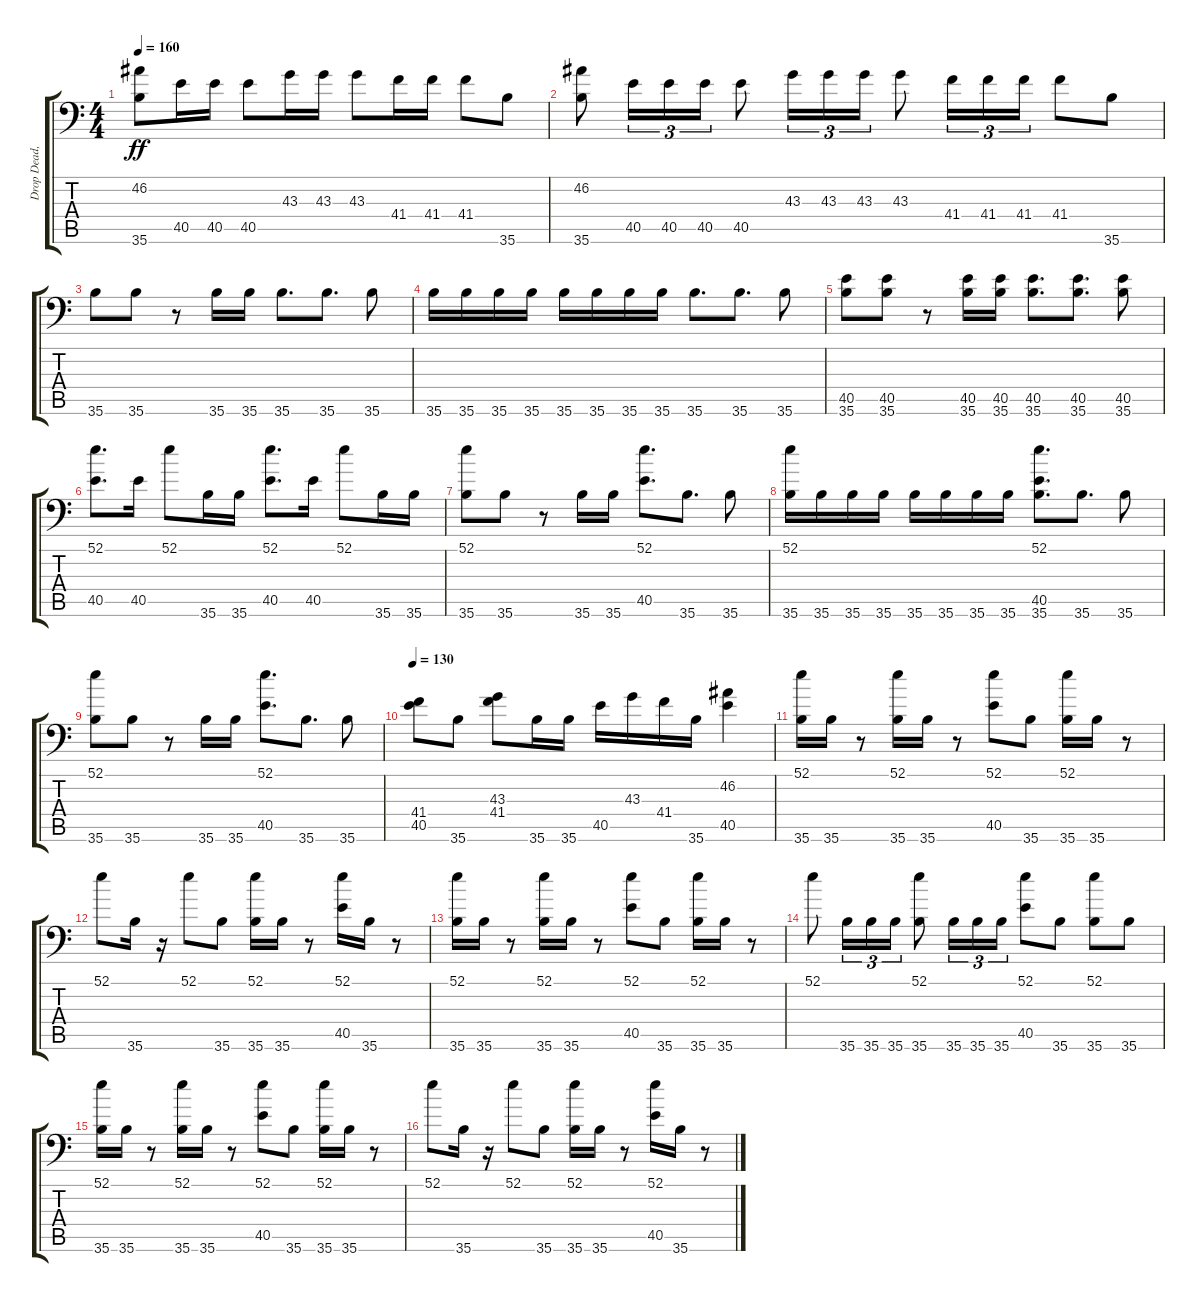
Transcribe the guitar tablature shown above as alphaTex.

\track ("Drop Dead, Johnny" "Drop Dead,") {instrument acousticgrandpiano}
\staff {score tabs}
\tuning (C-1 C-1 C-1 C-1 C-1 C-1) {hide}
\ts (4 4)
\tempo 160
\clef f4
\ks c
(46.2 35.6).8{dy ff} 40.5.16 40.5.16 40.5.8 43.3.16 43.3.16 43.3.8 41.4.16 41.4.16 41.4.8 35.6.8 |
(46.2 35.6).8 40.5.16{tu (3 2)} 40.5.16{tu (3 2)} 40.5.16{tu (3 2)} 40.5.8 43.3.16{tu (3 2)} 43.3.16{tu (3 2)} 43.3.16{tu (3 2)} 43.3.8 41.4.16{tu (3 2)} 41.4.16{tu (3 2)} 41.4.16{tu (3 2)} 41.4.8 35.6.8 |
35.6.8 35.6.8 r.8 35.6.16 35.6.16 35.6.8{d} 35.6.8{d} 35.6.8 |
35.6.16 35.6.16 35.6.16 35.6.16 35.6.16 35.6.16 35.6.16 35.6.16 35.6.8{d} 35.6.8{d} 35.6.8 |
(40.5 35.6).8 (40.5 35.6).8 r.8 (40.5 35.6).16 (40.5 35.6).16 (40.5 35.6).8{d} (40.5 35.6).8{d} (40.5 35.6).8 |
(52.1 40.5).8{d} 40.5.16 52.1.8 35.6.16 35.6.16 (52.1 40.5).8{d} 40.5.16 52.1.8 35.6.16 35.6.16 |
(52.1 35.6).8 35.6.8 r.8 35.6.16 35.6.16 (52.1 40.5).8{d} 35.6.8{d} 35.6.8 |
(52.1 35.6).16 35.6.16 35.6.16 35.6.16 35.6.16 35.6.16 35.6.16 35.6.16 (52.1 40.5 35.6).8{d} 35.6.8{d} 35.6.8 |
(52.1 35.6).8 35.6.8 r.8 35.6.16 35.6.16 (52.1 40.5).8{d} 35.6.8{d} 35.6.8 |
\tempo 130
(41.4 40.5).8 35.6.8 (43.3 41.4).8 35.6.16 35.6.16 40.5.16 43.3.16 41.4.16 35.6.16 (46.2 40.5).4 |
(52.1 35.6).16 35.6.16 r.8 (52.1 35.6).16 35.6.16 r.8 (52.1 40.5).8 35.6.8 (52.1 35.6).16 35.6.16 r.8 |
52.1.8 35.6.16 r.16 52.1.8 35.6.8 (52.1 35.6).16 35.6.16 r.8 (52.1 40.5).16 35.6.16 r.8 |
(52.1 35.6).16 35.6.16 r.8 (52.1 35.6).16 35.6.16 r.8 (52.1 40.5).8 35.6.8 (52.1 35.6).16 35.6.16 r.8 |
52.1.8 35.6.16{tu (3 2)} 35.6.16{tu (3 2)} 35.6.16{tu (3 2)} (52.1 35.6).8 35.6.16{tu (3 2)} 35.6.16{tu (3 2)} 35.6.16{tu (3 2)} (52.1 40.5).8 35.6.8 (52.1 35.6).8 35.6.8 |
(52.1 35.6).16 35.6.16 r.8 (52.1 35.6).16 35.6.16 r.8 (52.1 40.5).8 35.6.8 (52.1 35.6).16 35.6.16 r.8 |
52.1.8 35.6.16 r.16 52.1.8 35.6.8 (52.1 35.6).16 35.6.16 r.8 (52.1 40.5).16 35.6.16 r.8
